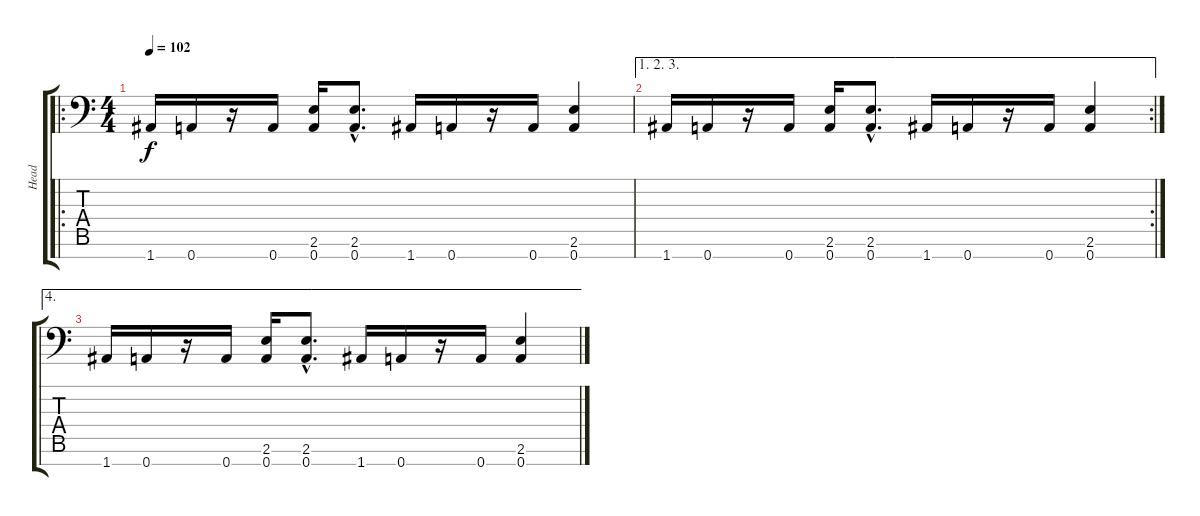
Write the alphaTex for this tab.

\track ("Head" "Head") {instrument overdrivenguitar}
\staff {score tabs}
\tuning (D4 A3 F3 C3 G2 D2 A1) {hide}
\ro
\ts (4 4)
\tempo 102
\clef f4
\ks c
1.7.16{dy f instrument overdrivenguitar} 0.7.16 r.16 0.7.16 (2.6 0.7).16 (2.6{hac} 0.7{hac}).8{d} 1.7.16 0.7.16 r.16 0.7.16 (2.6 0.7).4 |
\ae (1 2 3)
\rc 2
1.7.16{instrument overdrivenguitar} 0.7.16 r.16 0.7.16 (2.6 0.7).16 (2.6{hac} 0.7{hac}).8{d} 1.7.16 0.7.16 r.16 0.7.16 (2.6 0.7).4 |
\ae 4
1.7.16 0.7.16 r.16 0.7.16 (2.6 0.7).16 (2.6{hac} 0.7{hac}).8{d} 1.7.16 0.7.16 r.16 0.7.16 (2.6 0.7).4
